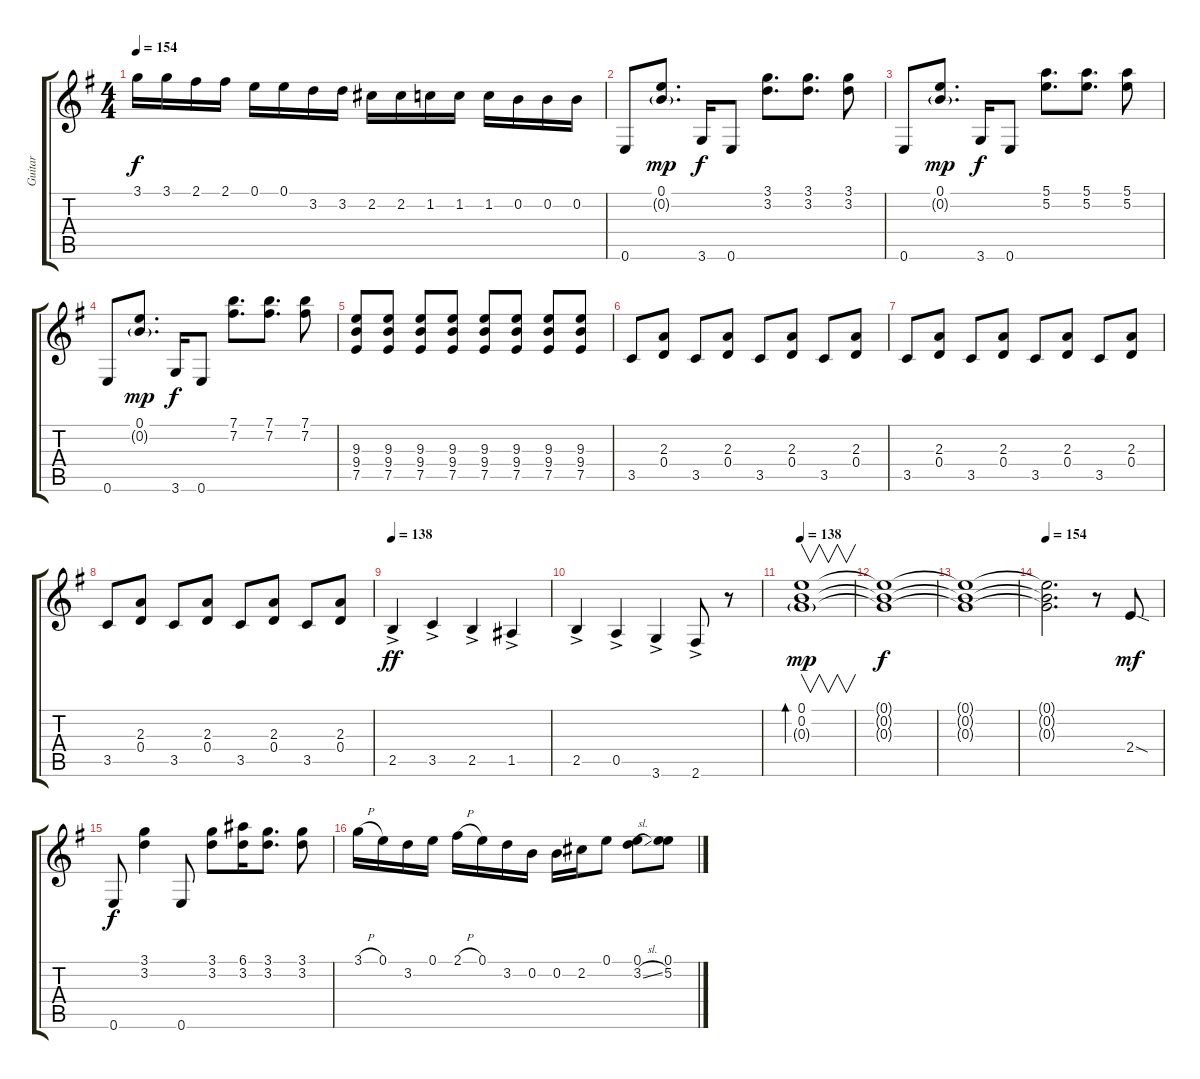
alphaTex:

\track ("Guitar" "Guitar") {instrument overdrivenguitar}
\staff {score tabs}
\tuning (E4 B3 G3 D3 A2 E2) {hide}
\ts (4 4)
\tempo 154
\clef g2
\ks eminor
3.1.16{dy f} 3.1.16 2.1.16 2.1.16 0.1.16 0.1.16 3.2.16 3.2.16 2.2.16 2.2.16 1.2.16 1.2.16 1.2.16 0.2.16 0.2.16 0.2.16 |
0.6.8 (0.1 0.2{g}).8{d dy mp} 3.6.16{dy f} 0.6.8 (3.1 3.2).8{d} (3.1 3.2).8{d} (3.1 3.2).8 |
0.6.8 (0.1 0.2{g}).8{d dy mp} 3.6.16{dy f} 0.6.8 (5.1 5.2).8{d} (5.1 5.2).8{d} (5.1 5.2).8 |
0.6.8 (0.1 0.2{g}).8{d dy mp} 3.6.16{dy f} 0.6.8 (7.1 7.2).8{d} (7.1 7.2).8{d} (7.1 7.2).8 |
(9.3 9.4 7.5).8 (9.3 9.4 7.5).8 (9.3 9.4 7.5).8 (9.3 9.4 7.5).8 (9.3 9.4 7.5).8 (9.3 9.4 7.5).8 (9.3 9.4 7.5).8 (9.3 9.4 7.5).8 |
3.5.8 (2.3 0.4).8 3.5.8 (2.3 0.4).8 3.5.8 (2.3 0.4).8 3.5.8 (2.3 0.4).8 |
3.5.8 (2.3 0.4).8 3.5.8 (2.3 0.4).8 3.5.8 (2.3 0.4).8 3.5.8 (2.3 0.4).8 |
3.5.8 (2.3 0.4).8 3.5.8 (2.3 0.4).8 3.5.8 (2.3 0.4).8 3.5.8 (2.3 0.4).8 |
\tempo 138
2.5{ac}.4{dy ff} 3.5{ac}.4 2.5{ac}.4 1.5{ac}.4 |
2.5{ac}.4 0.5{ac}.4 3.6{ac}.4 2.6{ac}.8 r.8 |
\tempo 138
(0.1 0.2 0.3{g}).1{v bd 240 dy mp} |
(0.1{t} 0.2{t} 0.3{t}).1{dy f} |
(0.1{t} 0.2{t} 0.3{t}).1 |
\tempo 154
(0.1{t} 0.2{t} 0.3{t}).2{d} r.8 2.4{sod}.8{dy mf} |
0.6.8{dy f} (3.1 3.2).4 0.6.8 (3.1 3.2).8 (6.1 3.2).16 (3.1 3.2).8{d} (3.1 3.2).8 |
3.1{h}.16 0.1.16 3.2.16 0.1.16 2.1{h}.16 0.1.16 3.2.16 0.2.16 0.2.16 2.2.16 0.1.8 (0.1 3.2{sl}).8 (0.1 5.2).8
